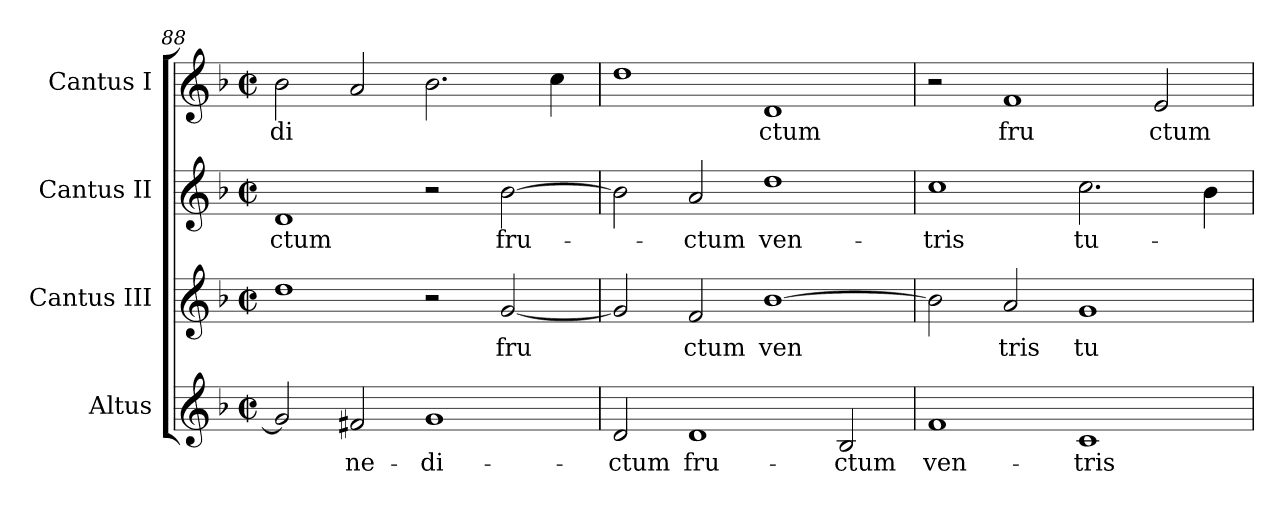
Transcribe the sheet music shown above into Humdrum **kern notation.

**kern	**text	**kern	**text	**kern	**text	**kern	**text
*part4	*part4	*part3	*part3	*part2	*part2	*part1	*part1
*staff4	*staff4	*staff3	*staff3	*staff2	*staff2	*staff1	*staff1
*I"Altus	*	*I"Cantus III	*	*I"Cantus II	*	*I"Cantus I	*
!!LO:PB:g=z
*clefG2	*	*clefG2	*	*clefG2	*	*clefG2	*
*k[b-]	*	*k[b-]	*	*k[b-]	*	*k[b-]	*
*F:	*	*F:	*	*F:	*	*F:	*
*M2/2	*	*M2/2	*	*M2/2	*	*M2/2	*
*met(c|)	*	*met(c|)	*	*met(c|)	*	*met(c|)	*
=88	=88	=88	=88	=88	=88	=88	=88
!	!	!	!	!	!LO:LY:b:cj	!	!LO:LY:b:cj
2g/]	.	1dd	.	1d	-ctum	2b-\	di
!	!LO:LY:b:cj	!	!	!	!	!	!
2f#/	-ne-	.	.	.	.	2a/	.
!	!LO:LY:b:cj	!	!	!	!	!	!
1g	-di-	2r	.	2r	.	2.b-\	.
!	!	!	!LO:LY:b	!	!LO:LY:b	!	!
.	.	[<2g/	fru	[>2b-\	fru-	.	.
.	.	.	.	.	.	4cc\	.
=89	=89	=89	=89	=89	=89	=89	=89
!	!LO:LY:b:cj	!	!	!	!	!	!
2d/	-ctum	2g/]	.	2b-\]	.	1dd	.
!	!LO:LY:b:cj	!	!LO:LY:b:cj	!	!LO:LY:b:cj	!	!
1d	fru-	2f/	ctum	2a/	-ctum	.	.
!	!	!	!LO:LY:b	!	!LO:LY:b:cj	!	!LO:LY:b:cj
.	.	[>1b-	ven	1dd	ven-	1d	ctum
!	!LO:LY:b:cj	!	!	!	!	!	!
2B-/	-ctum	.	.	.	.	.	.
=90	=90	=90	=90	=90	=90	=90	=90
!	!LO:LY:b:cj	!	!	!	!LO:LY:b:cj	!	!
1f	ven-	2b-\]	.	1cc	-tris	2r	.
!	!	!	!LO:LY:b:cj	!	!	!	!LO:LY:b:cj
.	.	2a/	tris	.	.	1f	fru
!	!LO:LY:b:cj	!	!LO:LY:b:cj	!	!LO:LY:b:cj	!	!
1c	-tris	1g	tu	2.cc\	tu-	.	.
!	!	!	!	!	!	!	!LO:LY:b:cj
.	.	.	.	.	.	2e/	ctum
.	.	.	.	4b-\	.	.	.
=	=	=	=	=	=	=	=
*-	*-	*-	*-	*-	*-	*-	*-
